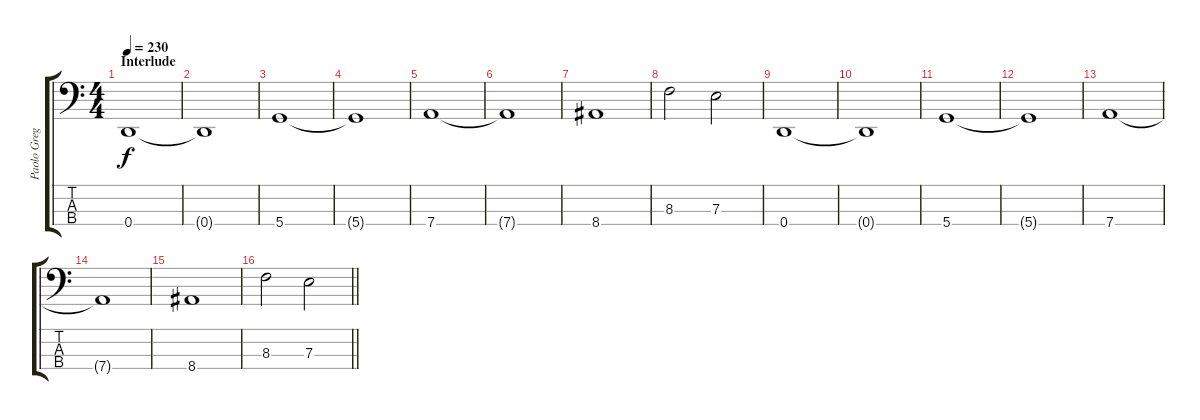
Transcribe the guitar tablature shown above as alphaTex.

\track ("Paolo Gregoletto" "Paolo Greg") {instrument electricbasspick}
\staff {score tabs}
\tuning (G2 D2 A1 D1) {hide}
\ts (4 4)
\section ("" "Interlude")
\tempo 230
\clef f4
\ks c
0.4.1{dy f} |
0.4{t}.1 |
5.4.1 |
5.4{t}.1 |
7.4.1 |
7.4{t}.1 |
8.4.1 |
8.3.2 7.3.2 |
0.4.1 |
0.4{t}.1 |
5.4.1 |
5.4{t}.1 |
7.4.1 |
7.4{t}.1 |
8.4.1 |
\barLineRight lightlight
8.3.2 7.3.2
